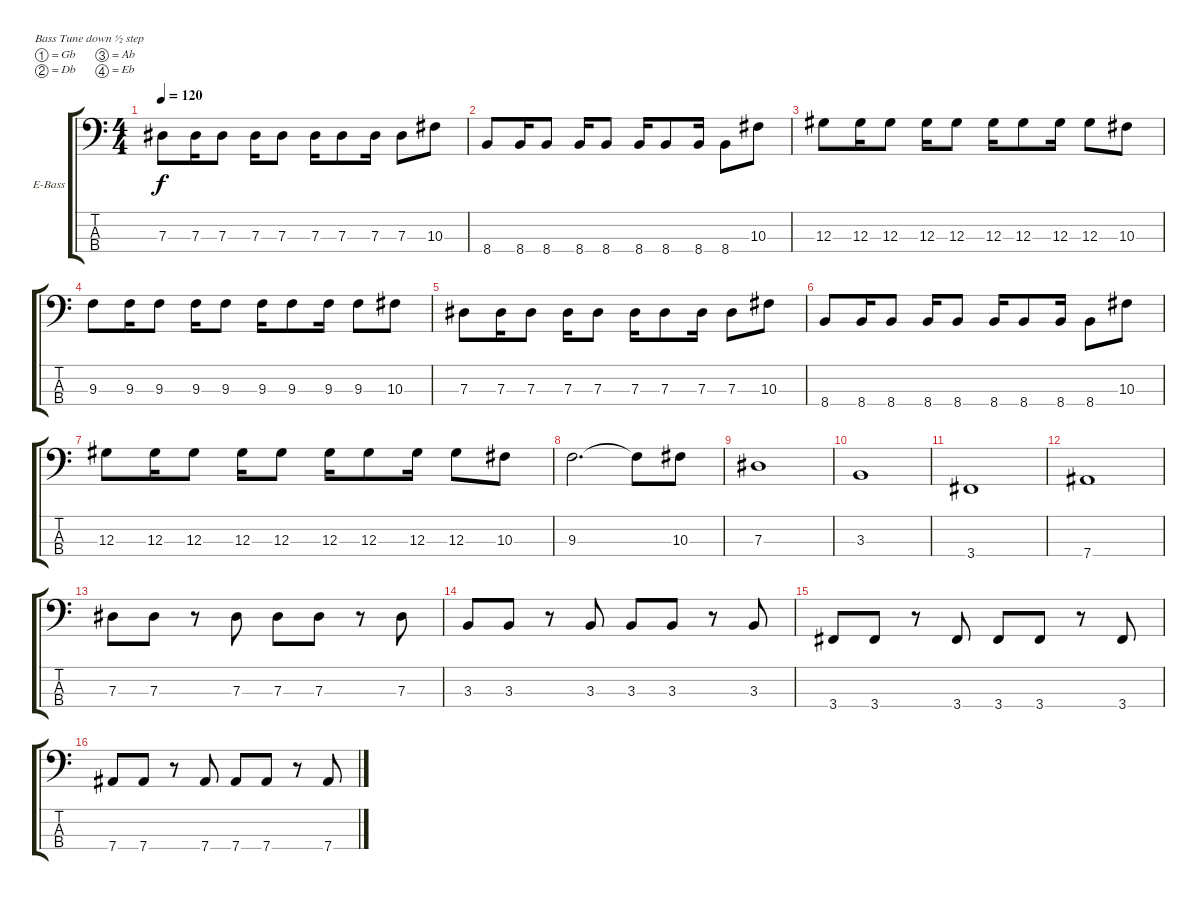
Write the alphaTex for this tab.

\bracketExtendMode groupsimilarinstruments
\firstSystemTrackNameOrientation horizontal
\otherSystemsTrackNameOrientation horizontal
\track ("Electric Bass" "E-Bass") {instrument electricbassfinger}
\staff {score tabs}
\tuning (Gb2 Db2 Ab1 Eb1)
\ts (4 4)
\tempo 120
\clef f4
\ks c
7.3.8{dy f} 7.3.16 7.3.8 7.3.16 7.3.8 7.3.16 7.3.8 7.3.16 7.3.8 10.3.8 |
8.4.8 8.4.16 8.4.8 8.4.16 8.4.8 8.4.16 8.4.8 8.4.16 8.4.8 10.3.8 |
12.3.8 12.3.16 12.3.8 12.3.16 12.3.8 12.3.16 12.3.8 12.3.16 12.3.8 10.3.8 |
9.3.8 9.3.16 9.3.8 9.3.16 9.3.8 9.3.16 9.3.8 9.3.16 9.3.8 10.3.8 |
7.3.8 7.3.16 7.3.8 7.3.16 7.3.8 7.3.16 7.3.8 7.3.16 7.3.8 10.3.8 |
8.4.8 8.4.16 8.4.8 8.4.16 8.4.8 8.4.16 8.4.8 8.4.16 8.4.8 10.3.8 |
12.3.8 12.3.16 12.3.8 12.3.16 12.3.8 12.3.16 12.3.8 12.3.16 12.3.8 10.3.8 |
9.3.2{d} 9.3{t}.8 10.3.8 |
7.3.1 |
3.3.1 |
3.4.1 |
7.4.1 |
7.3.8 7.3.8 r.8 7.3.8 7.3.8 7.3.8 r.8 7.3.8 |
3.3.8 3.3.8 r.8 3.3.8 3.3.8 3.3.8 r.8 3.3.8 |
3.4.8 3.4.8 r.8 3.4.8 3.4.8 3.4.8 r.8 3.4.8 |
7.4.8 7.4.8 r.8 7.4.8 7.4.8 7.4.8 r.8 7.4.8
